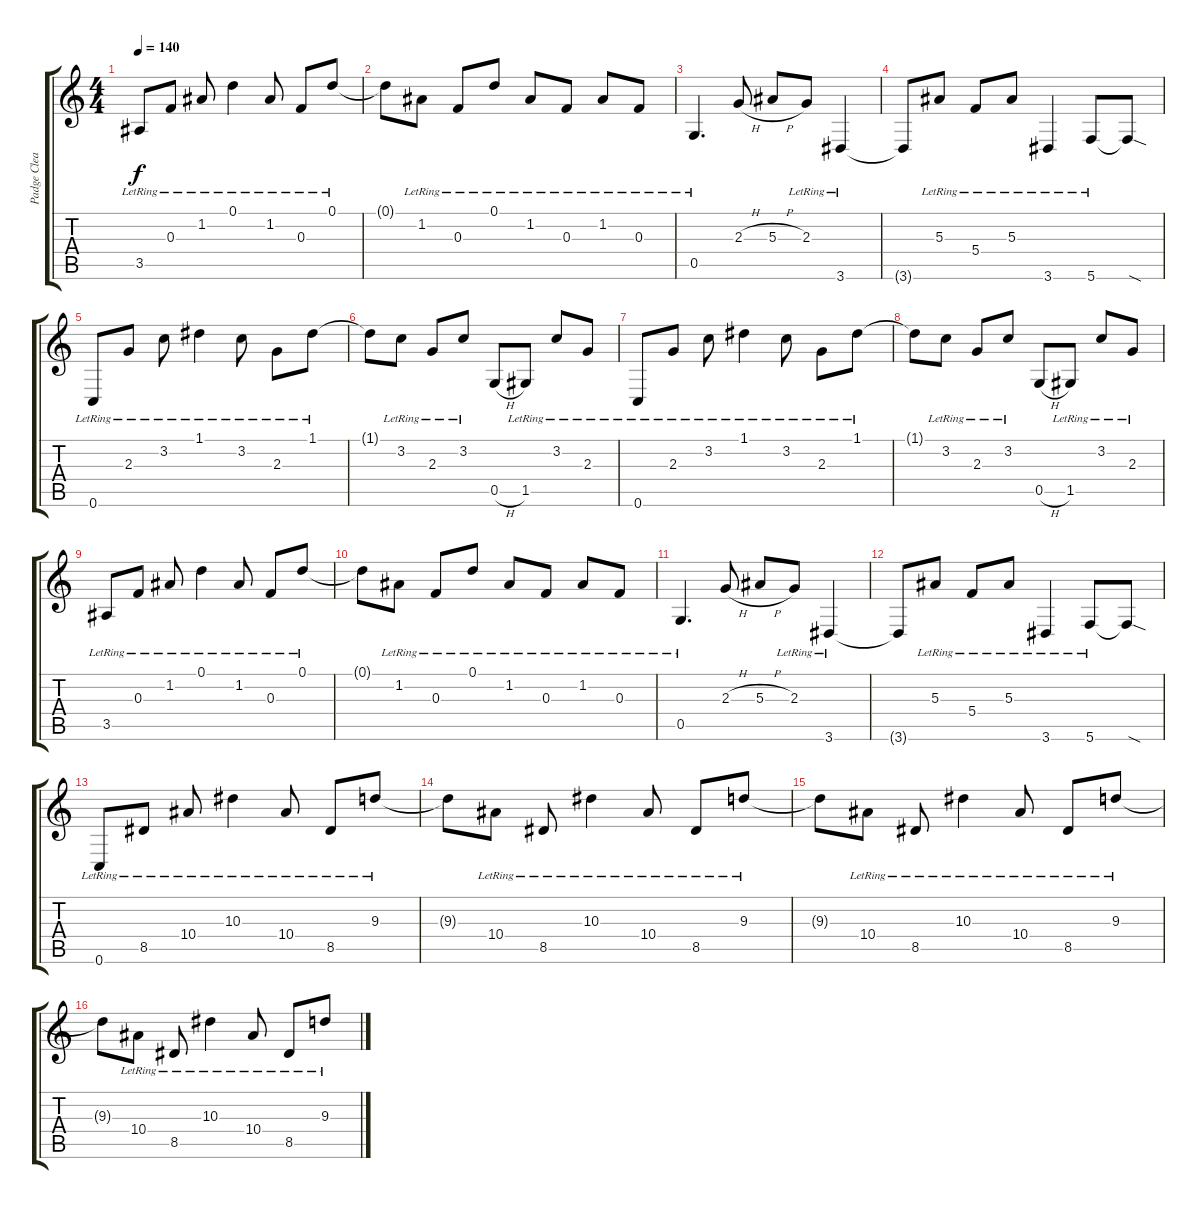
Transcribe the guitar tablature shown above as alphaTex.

\track ("Padge Clean" "Padge Clea") {instrument electricguitarjazz}
\staff {score tabs}
\tuning (D4 A3 F3 C3 G2 C2) {hide}
\ts (4 4)
\tempo 140
\clef g2
\ks c
3.5{lr}.8{dy f} 0.3{lr}.8 1.2{lr}.8 0.1{lr}.4 1.2{lr}.8 0.3{lr}.8 0.1{lr}.8 |
0.1{t}.8 1.2{lr}.8 0.3{lr}.8 0.1{lr}.8 1.2{lr}.8 0.3{lr}.8 1.2{lr}.8 0.3{lr}.8 |
0.5{lr}.4{d} 2.3{h}.8 5.3{h}.8 2.3{lr}.8 3.6{lr}.4 |
3.6{t}.8 5.3{lr}.8 5.4{lr}.8 5.3{lr}.8 3.6{lr}.4 5.6{lr}.8 5.6{sod t}.8 |
0.6{lr}.8 2.3{lr}.8 3.2{lr}.8 1.1{lr}.4 3.2{lr}.8 2.3{lr}.8 1.1{lr}.8 |
1.1{t}.8 3.2{lr}.8 2.3{lr}.8 3.2{lr}.8 0.5{h}.8 1.5{lr}.8 3.2{lr}.8 2.3{lr}.8 |
0.6{lr}.8 2.3{lr}.8 3.2{lr}.8 1.1{lr}.4 3.2{lr}.8 2.3{lr}.8 1.1{lr}.8 |
1.1{t}.8 3.2{lr}.8 2.3{lr}.8 3.2{lr}.8 0.5{h}.8 1.5{lr}.8 3.2{lr}.8 2.3{lr}.8 |
3.5{lr}.8 0.3{lr}.8 1.2{lr}.8 0.1{lr}.4 1.2{lr}.8 0.3{lr}.8 0.1{lr}.8 |
0.1{t}.8 1.2{lr}.8 0.3{lr}.8 0.1{lr}.8 1.2{lr}.8 0.3{lr}.8 1.2{lr}.8 0.3{lr}.8 |
0.5{lr}.4{d} 2.3{h}.8 5.3{h}.8 2.3{lr}.8 3.6{lr}.4 |
3.6{t}.8 5.3{lr}.8 5.4{lr}.8 5.3{lr}.8 3.6{lr}.4 5.6{lr}.8 5.6{sod t}.8 |
0.6{lr}.8 8.5{lr}.8 10.4{lr}.8 10.3{lr}.4 10.4{lr}.8 8.5{lr}.8 9.3{lr}.8 |
9.3{t}.8 10.4{lr}.8 8.5{lr}.8 10.3{lr}.4 10.4{lr}.8 8.5{lr}.8 9.3{lr}.8 |
9.3{t}.8 10.4{lr}.8 8.5{lr}.8 10.3{lr}.4 10.4{lr}.8 8.5{lr}.8 9.3{lr}.8 |
9.3{t}.8 10.4{lr}.8 8.5{lr}.8 10.3{lr}.4 10.4{lr}.8 8.5{lr}.8 9.3{lr}.8
